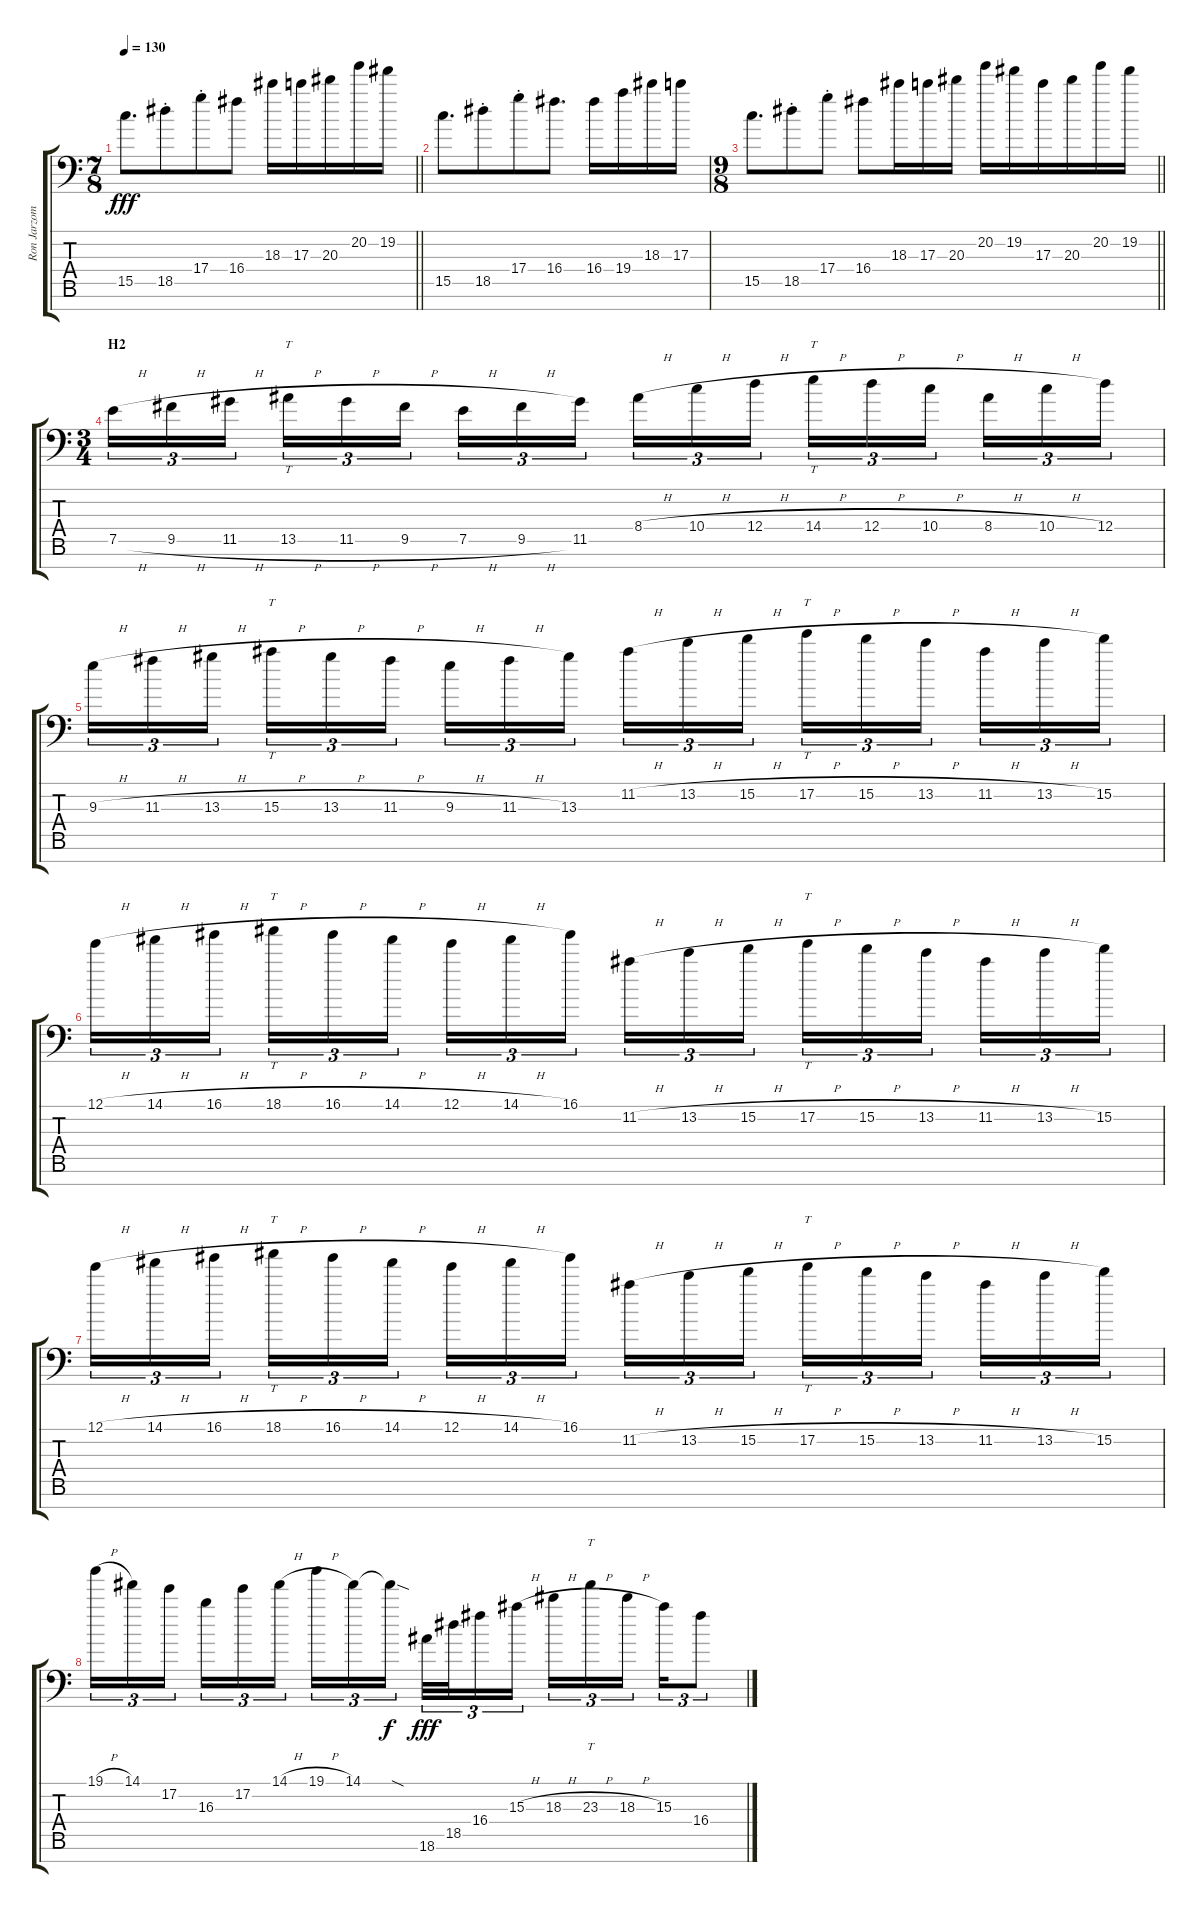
\track ("Ron Jarzombek Lead 1" "Ron Jarzom") {instrument overdrivenguitar}
\staff {score tabs}
\tuning (E4 B3 G3 D3 A2 E2 A1) {hide}
\ts (7 8)
\tempo 130
\clef f4
\barLineRight lightlight
\ks c
15.5.8{d dy fff} 18.5{st}.8 17.4{st}.8 16.4.8 18.3.16 17.3.16 20.3.16 20.2.16 19.2.16 |
15.5.8{d} 18.5{st}.8 17.4{st}.8 16.4.8{d} 16.4.16 19.4.16 18.3.16 17.3.16 |
\ts (9 8)
\barLineRight lightlight
15.5.8{d} 18.5{st}.8 17.4{st}.8 16.4.8 18.3.16 17.3.16 20.3.16 20.2.16 19.2.16 17.3.16 20.3.16 20.2.16 19.2.16 |
\ts (3 4)
\section ("" "H2")
7.5{h}.16{tu (3 2)} 9.5{h}.16{tu (3 2)} 11.5{h}.16{tu (3 2) beam splitsecondary} 13.5{h}.16{tt tu (3 2)} 11.5{h}.16{tu (3 2)} 9.5{h}.16{tu (3 2)} 7.5{h}.16{tu (3 2)} 9.5{h}.16{tu (3 2)} 11.5.16{tu (3 2) beam splitsecondary} 8.4{h}.16{tu (3 2)} 10.4{h}.16{tu (3 2)} 12.4{h}.16{tu (3 2)} 14.4{h}.16{tt tu (3 2)} 12.4{h}.16{tu (3 2)} 10.4{h}.16{tu (3 2) beam splitsecondary} 8.4{h}.16{tu (3 2)} 10.4{h}.16{tu (3 2)} 12.4.16{tu (3 2)} |
9.3{h}.16{tu (3 2)} 11.3{h}.16{tu (3 2)} 13.3{h}.16{tu (3 2) beam splitsecondary} 15.3{h}.16{tt tu (3 2)} 13.3{h}.16{tu (3 2)} 11.3{h}.16{tu (3 2)} 9.3{h}.16{tu (3 2)} 11.3{h}.16{tu (3 2)} 13.3.16{tu (3 2) beam splitsecondary} 11.2{h}.16{tu (3 2)} 13.2{h}.16{tu (3 2)} 15.2{h}.16{tu (3 2)} 17.2{h}.16{tt tu (3 2)} 15.2{h}.16{tu (3 2)} 13.2{h}.16{tu (3 2) beam splitsecondary} 11.2{h}.16{tu (3 2)} 13.2{h}.16{tu (3 2)} 15.2.16{tu (3 2)} |
12.1{h}.16{tu (3 2)} 14.1{h}.16{tu (3 2)} 16.1{h}.16{tu (3 2) beam splitsecondary} 18.1{h}.16{tt tu (3 2)} 16.1{h}.16{tu (3 2)} 14.1{h}.16{tu (3 2)} 12.1{h}.16{tu (3 2)} 14.1{h}.16{tu (3 2)} 16.1.16{tu (3 2) beam splitsecondary} 11.2{h}.16{tu (3 2)} 13.2{h}.16{tu (3 2)} 15.2{h}.16{tu (3 2)} 17.2{h}.16{tt tu (3 2)} 15.2{h}.16{tu (3 2)} 13.2{h}.16{tu (3 2) beam splitsecondary} 11.2{h}.16{tu (3 2)} 13.2{h}.16{tu (3 2)} 15.2.16{tu (3 2)} |
12.1{h}.16{tu (3 2)} 14.1{h}.16{tu (3 2)} 16.1{h}.16{tu (3 2) beam splitsecondary} 18.1{h}.16{tt tu (3 2)} 16.1{h}.16{tu (3 2)} 14.1{h}.16{tu (3 2)} 12.1{h}.16{tu (3 2)} 14.1{h}.16{tu (3 2)} 16.1.16{tu (3 2) beam splitsecondary} 11.2{h}.16{tu (3 2)} 13.2{h}.16{tu (3 2)} 15.2{h}.16{tu (3 2)} 17.2{h}.16{tt tu (3 2)} 15.2{h}.16{tu (3 2)} 13.2{h}.16{tu (3 2) beam splitsecondary} 11.2{h}.16{tu (3 2)} 13.2{h}.16{tu (3 2)} 15.2.16{tu (3 2)} |
19.1{h}.16{tu (3 2)} 14.1.16{tu (3 2)} 17.2.16{tu (3 2) beam splitsecondary} 16.3.16{tu (3 2)} 17.2.16{tu (3 2)} 14.1{h}.16{tu (3 2)} 19.1{h}.16{tu (3 2)} 14.1.16{tu (3 2)} 14.1{sod t}.16{tu (3 2) dy f beam splitsecondary} 18.6.32{tu (3 2) dy fff} 18.5.32{tu (3 2)} 16.4.16{tu (3 2)} 15.3{h}.16{tu (3 2)} 18.3{h}.16{tu (3 2)} 23.3{h}.16{tt tu (3 2)} 18.3{h}.16{tu (3 2) beam splitsecondary} 15.3.16{tu (3 2)} 16.4.8{tu (3 2)}
